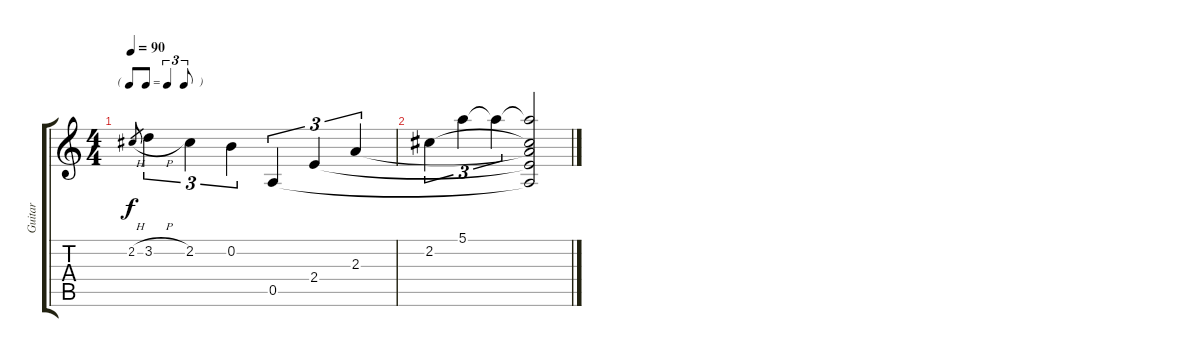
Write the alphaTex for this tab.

\track ("Guitar" "Guitar") {instrument acousticguitarsteel}
\staff {score tabs}
\tuning (E4 B3 G3 D3 A2 E2) {hide}
\ts (4 4)
\tf triplet8th
\tempo 90
\clef g2
\ks c
2.2{h}.8{gr dy f} 3.2{h}.4{tu (3 2)} 2.2.4{tu (3 2)} 0.2.4{tu (3 2)} 0.5.4{tu (3 2)} 2.4.4{tu (3 2)} 2.3.4{tu (3 2)} |
2.2.4{tu (3 2)} 5.1.4{tu (3 2)} 5.1{t}.4{tu (3 2)} (5.1{t} 2.2{t} 2.3{t} 2.4{t} 0.5{t}).2
